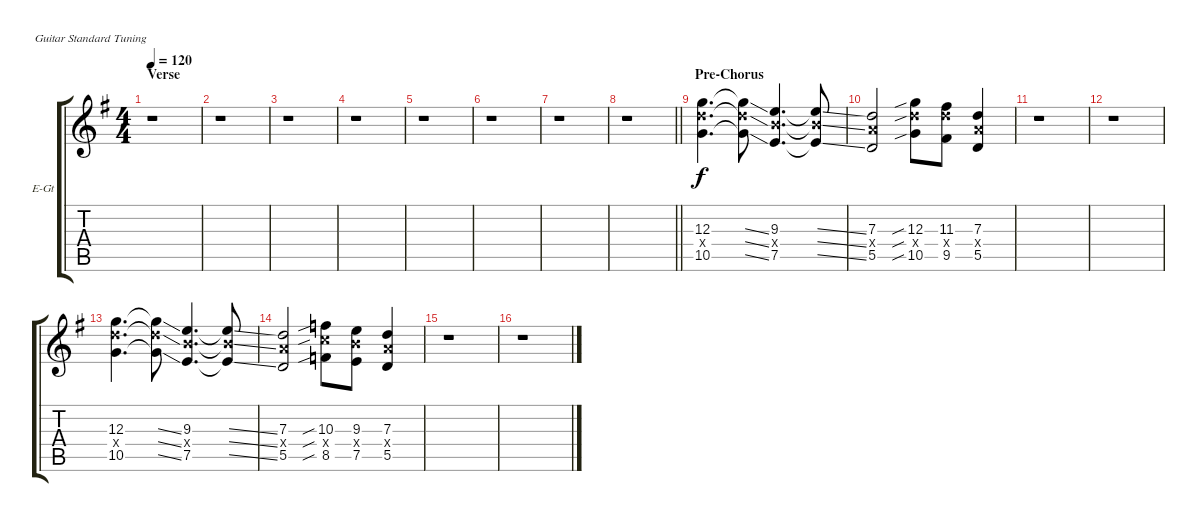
\defaultSystemsLayout 4
\bracketExtendMode groupsimilarinstruments
\firstSystemTrackNameOrientation horizontal
\otherSystemsTrackNameOrientation horizontal
\track ("Guitar 4" "E-Gt") {instrument distortionguitar}
\staff {score tabs}
\tuning (E4 B3 G3 D3 A2 E2)
\ts (4 4)
\section ("" "Verse")
\tempo 120
\clef g2
\ks g
r.1{dy f} |
r.1 |
r.1 |
r.1 |
r.1 |
r.1 |
r.1 |
\barLineRight lightlight
r.1 |
\section ("" "Pre-Chorus")
(10.5 12.4{x} 12.3).4{d} (10.5{ss t} 12.4{ss x t} 12.3{ss t}).8 (9.3 9.4{x} 7.5).4{d} (9.3{ss t} 9.4{ss x t} 7.5{ss t}).8 |
(5.5 7.4{x} 7.3).2 (12.3{sib} 12.4{sib x} 10.5{sib}).8 (9.5 12.4{x} 11.3).8 (5.5 7.4{x} 7.3).4 |
r.1 |
r.1 |
(10.5 12.4{x} 12.3).4{d} (10.5{ss t} 12.4{ss x t} 12.3{ss t}).8 (9.3 9.4{x} 7.5).4{d} (9.3{ss t} 9.4{ss x t} 7.5{ss t}).8 |
(5.5 7.4{x} 7.3).2 (10.3{sib} 10.4{sib x} 8.5{sib}).8 (7.5 9.4{x} 9.3).8 (5.5 7.4{x} 7.3).4 |
r.1 |
r.1
